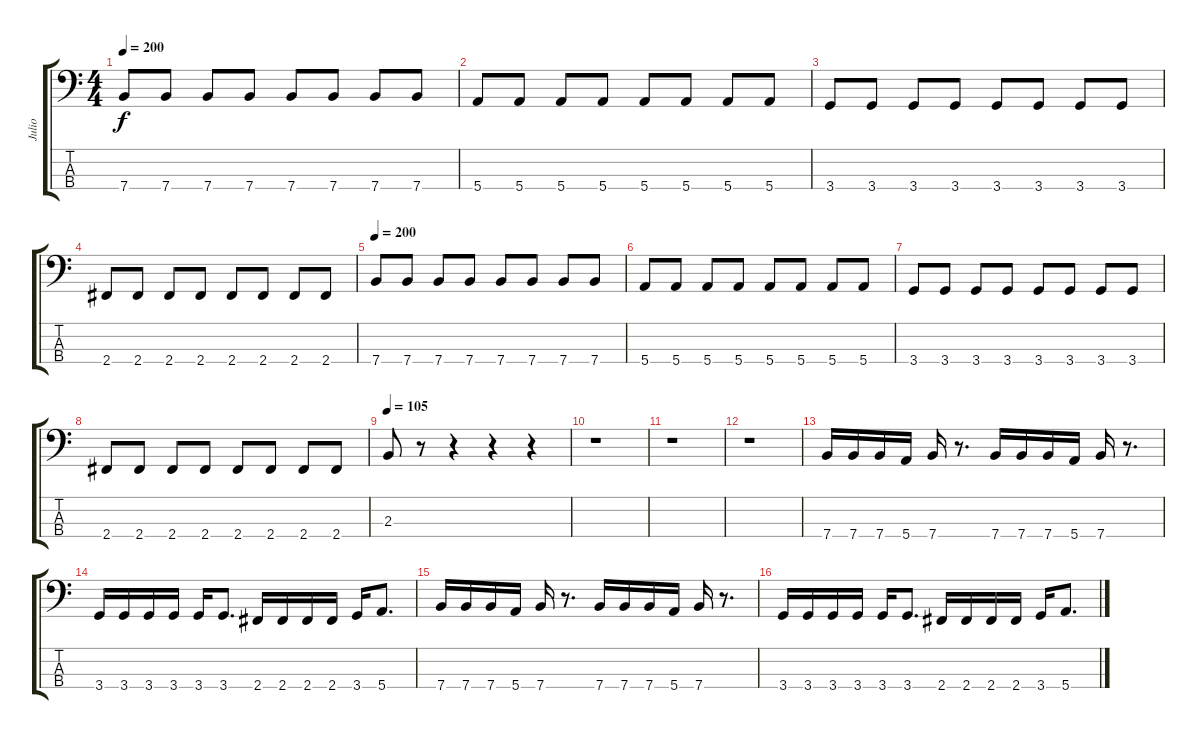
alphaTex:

\track ("Julio" "Julio") {instrument electricbassfinger}
\staff {score tabs}
\tuning (G2 D2 A1 E1) {hide}
\ts (4 4)
\tempo 200
\clef f4
\ks c
7.4.8{dy f} 7.4.8 7.4.8 7.4.8 7.4.8 7.4.8 7.4.8 7.4.8 |
5.4.8 5.4.8 5.4.8 5.4.8 5.4.8 5.4.8 5.4.8 5.4.8 |
3.4.8 3.4.8 3.4.8 3.4.8 3.4.8 3.4.8 3.4.8 3.4.8 |
2.4.8 2.4.8 2.4.8 2.4.8 2.4.8 2.4.8 2.4.8 2.4.8 |
\tempo 200
7.4.8 7.4.8 7.4.8 7.4.8 7.4.8 7.4.8 7.4.8 7.4.8 |
5.4.8 5.4.8 5.4.8 5.4.8 5.4.8 5.4.8 5.4.8 5.4.8 |
3.4.8 3.4.8 3.4.8 3.4.8 3.4.8 3.4.8 3.4.8 3.4.8 |
2.4.8 2.4.8 2.4.8 2.4.8 2.4.8 2.4.8 2.4.8 2.4.8 |
\tempo 105
2.3.8 r.8 r.4 r.4 r.4 |
r.1 |
r.1 |
r.1 |
7.4.16 7.4.16 7.4.16 5.4.16 7.4.16 r.8{d} 7.4.16 7.4.16 7.4.16 5.4.16 7.4.16 r.8{d} |
3.4.16 3.4.16 3.4.16 3.4.16 3.4.16 3.4.8{d} 2.4.16 2.4.16 2.4.16 2.4.16 3.4.16 5.4.8{d} |
7.4.16 7.4.16 7.4.16 5.4.16 7.4.16 r.8{d} 7.4.16 7.4.16 7.4.16 5.4.16 7.4.16 r.8{d} |
3.4.16 3.4.16 3.4.16 3.4.16 3.4.16 3.4.8{d} 2.4.16 2.4.16 2.4.16 2.4.16 3.4.16 5.4.8{d}
